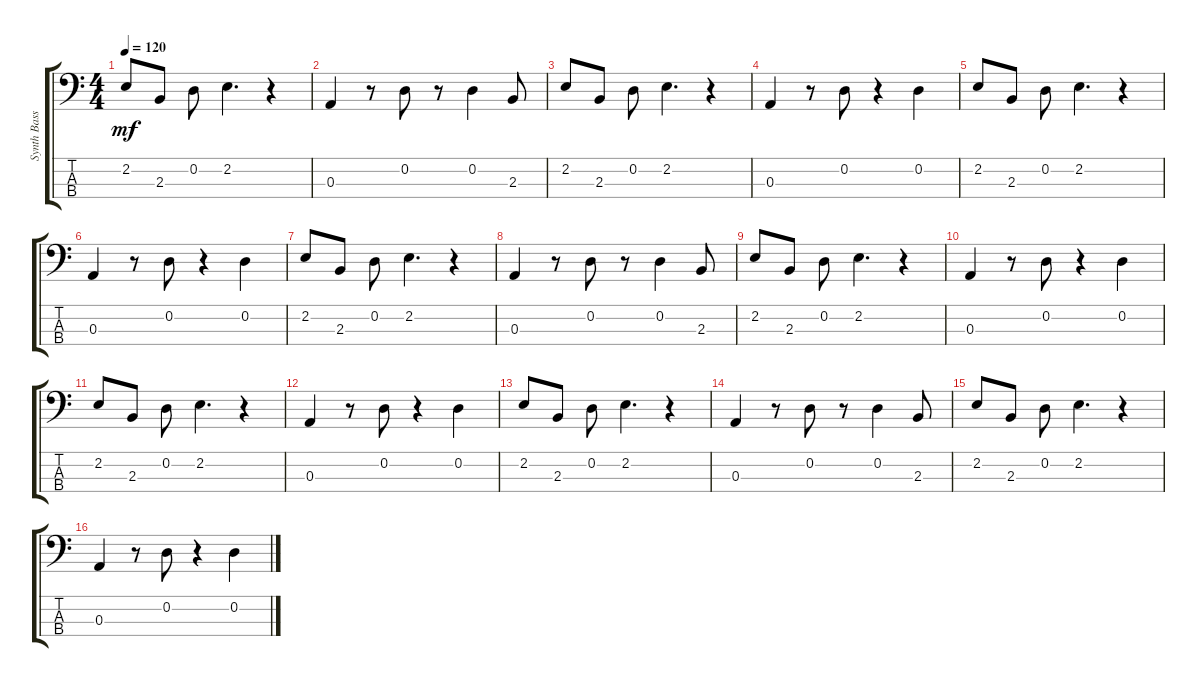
\track ("Synth Bass 2" "Synth Bass") {instrument electricbassfinger}
\staff {score tabs}
\tuning (G2 D2 A1 E1) {hide}
\ts (4 4)
\tempo 120
\clef f4
\ks c
2.2.8{dy mf} 2.3.8 0.2.8 2.2.4{d} r.4 |
0.3.4 r.8 0.2.8 r.8 0.2.4 2.3.8 |
2.2.8 2.3.8 0.2.8 2.2.4{d} r.4 |
0.3.4 r.8 0.2.8 r.4 0.2.4 |
2.2.8 2.3.8 0.2.8 2.2.4{d} r.4 |
0.3.4 r.8 0.2.8 r.4 0.2.4 |
2.2.8 2.3.8 0.2.8 2.2.4{d} r.4 |
0.3.4 r.8 0.2.8 r.8 0.2.4 2.3.8 |
2.2.8 2.3.8 0.2.8 2.2.4{d} r.4 |
0.3.4 r.8 0.2.8 r.4 0.2.4 |
2.2.8 2.3.8 0.2.8 2.2.4{d} r.4 |
0.3.4 r.8 0.2.8 r.4 0.2.4 |
2.2.8 2.3.8 0.2.8 2.2.4{d} r.4 |
0.3.4 r.8 0.2.8 r.8 0.2.4 2.3.8 |
2.2.8 2.3.8 0.2.8 2.2.4{d} r.4 |
0.3.4 r.8 0.2.8 r.4 0.2.4
